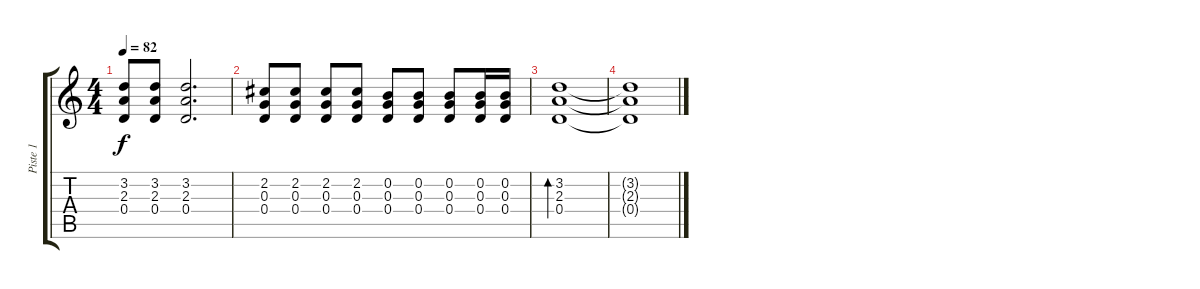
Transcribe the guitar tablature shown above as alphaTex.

\track ("Piste 1" "Piste 1") {instrument electricguitarjazz}
\staff {score tabs}
\tuning (E4 B3 G3 D3 A2 E2) {hide}
\ts (4 4)
\tempo 82
\clef g2
\ks c
(3.2 2.3 0.4).8{dy f} (3.2 2.3 0.4).8 (3.2 2.3 0.4).2{d} |
(2.2 0.3 0.4).8 (2.2 0.3 0.4).8 (2.2 0.3 0.4).8 (2.2 0.3 0.4).8 (0.2 0.3 0.4).8 (0.2 0.3 0.4).8 (0.2 0.3 0.4).8 (0.2 0.3 0.4).16 (0.2 0.3 0.4).16 |
(3.2 2.3 0.4).1{bd 240} |
(3.2{t} 2.3{t} 0.4{t}).1
